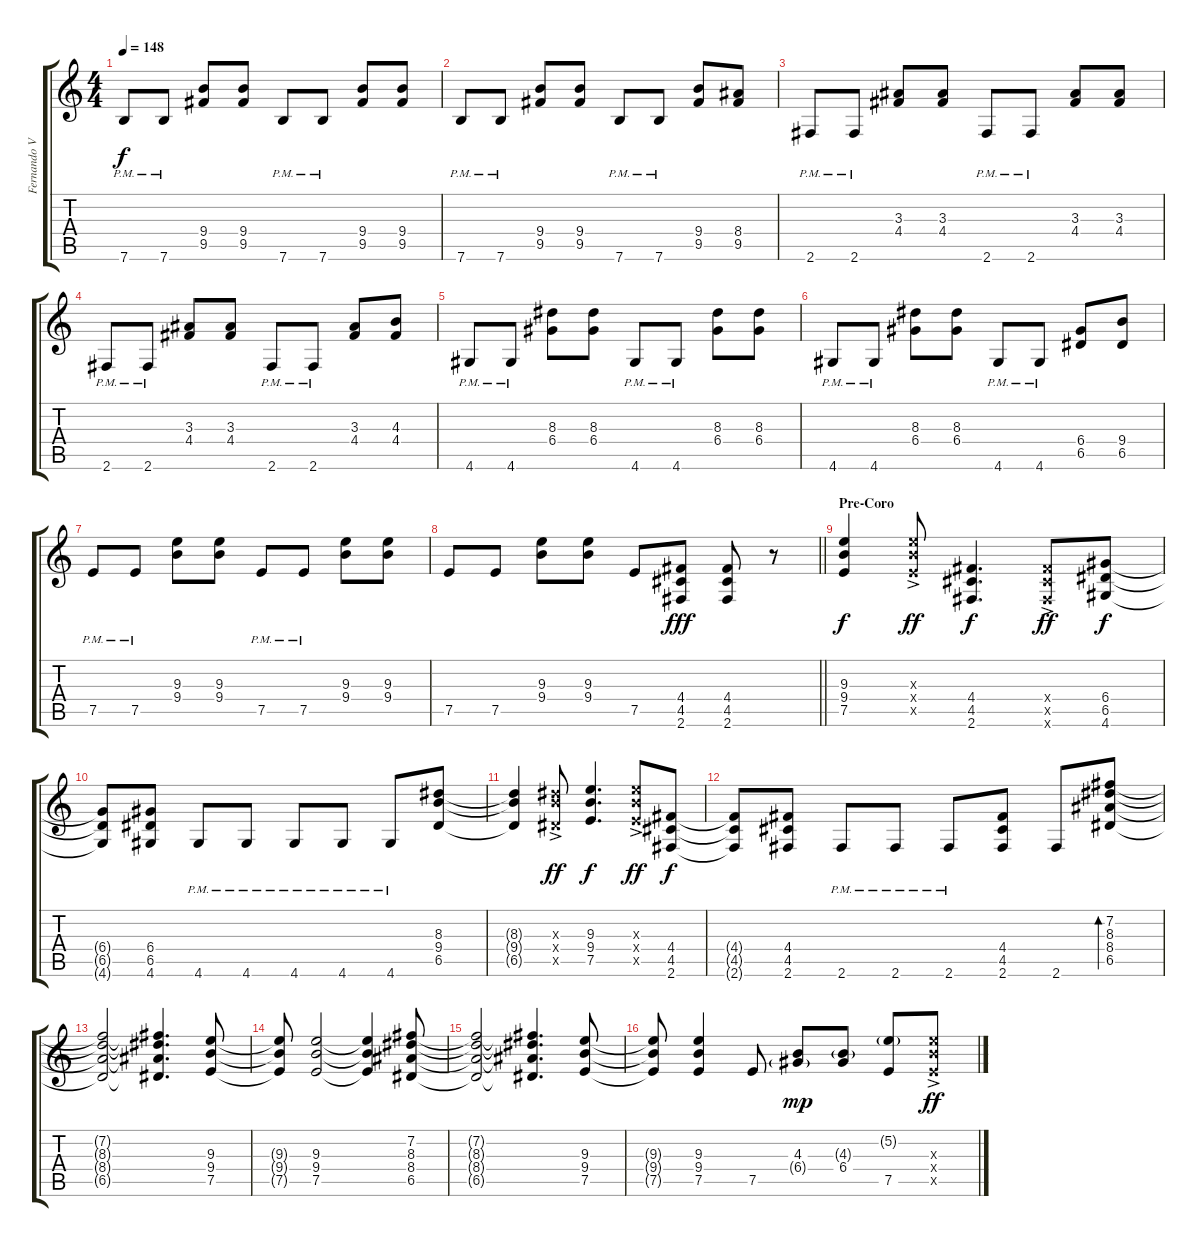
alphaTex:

\track ("Fernando Vallin" "Fernando V") {instrument distortionguitar}
\staff {score tabs}
\tuning (E4 B3 G3 D3 A2 E2) {hide}
\ts (4 4)
\tempo 148
\clef g2
\ks c
7.6{pm}.8{dy f} 7.6{pm}.8 (9.4 9.5).8 (9.4 9.5).8 7.6{pm}.8 7.6{pm}.8 (9.4 9.5).8 (9.4 9.5).8 |
7.6{pm}.8 7.6{pm}.8 (9.4 9.5).8 (9.4 9.5).8 7.6{pm}.8 7.6{pm}.8 (9.4 9.5).8 (8.4 9.5).8 |
2.6{pm}.8 2.6{pm}.8 (3.3 4.4).8 (3.3 4.4).8 2.6{pm}.8 2.6{pm}.8 (3.3 4.4).8 (3.3 4.4).8 |
2.6{pm}.8 2.6{pm}.8 (3.3 4.4).8 (3.3 4.4).8 2.6{pm}.8 2.6{pm}.8 (3.3 4.4).8 (4.3 4.4).8 |
4.6{pm}.8 4.6{pm}.8 (8.3 6.4).8 (8.3 6.4).8 4.6{pm}.8 4.6{pm}.8 (8.3 6.4).8 (8.3 6.4).8 |
4.6{pm}.8 4.6{pm}.8 (8.3 6.4).8 (8.3 6.4).8 4.6{pm}.8 4.6{pm}.8 (6.4 6.5).8 (9.4 6.5).8 |
7.5{pm}.8 7.5{pm}.8 (9.3 9.4).8 (9.3 9.4).8 7.5{pm}.8 7.5{pm}.8 (9.3 9.4).8 (9.3 9.4).8 |
\barLineRight lightlight
7.5.8 7.5.8 (9.3 9.4).8 (9.3 9.4).8 7.5.8 (4.4 4.5 2.6).8{dy fff} (4.4 4.5 2.6).8 r.8 |
\section ("" "Pre-Coro")
(9.3 9.4 7.5).4{dy f} (9.3{x} 9.4{ac x} 7.5{ac x}).8{dy ff} (4.4 4.5 2.6).4{d dy f} (4.4{ac x} 4.5{ac x} 2.6{x}).8{dy ff} (6.4 6.5 4.6).8{dy f} |
(6.4{t} 6.5{t} 4.6{t}).8 (6.4 6.5 4.6).8 4.6{pm}.8 4.6{pm}.8 4.6{pm}.8 4.6{pm}.8 4.6{pm}.8 (8.3 9.4 6.5).8 |
(8.3{t} 9.4{t} 6.5{t}).4 (8.3{ac x} 9.4{ac x} 6.5{x}).8{dy ff} (9.3 9.4 7.5).4{d dy f} (9.3{ac x} 9.4{ac x} 7.5{x}).8{dy ff} (4.4 4.5 2.6).8{dy f} |
(4.4{t} 4.5{t} 2.6{t}).8 (4.4 4.5 2.6).8 2.6{pm}.8 2.6{pm}.8 2.6{pm}.8 (4.4 4.5 2.6).8 2.6.8 (7.2 8.3 8.4 6.5).8{bd 240} |
(7.2{t} 8.3{t} 8.4{t} 6.5{t}).2 (7.2{t} 8.3{t} 8.4{t} 6.5{t}).4{d} (9.3 9.4 7.5).8 |
(9.3{t} 9.4{t} 7.5{t}).8 (9.3 9.4 7.5).2 (9.3{t} 9.4{t} 7.5{t}).4 (7.2 8.3 8.4 6.5).8 |
(7.2{t} 8.3{t} 8.4{t} 6.5{t}).2 (7.2{t} 8.3{t} 8.4{t} 6.5{t}).4{d} (9.3 9.4 7.5).8 |
(9.3{t} 9.4{t} 7.5{t}).8 (9.3 9.4 7.5).4 7.5.8 (4.3 6.4{g}).8{dy mp} (4.3{g} 6.4).8 (5.2{g} 7.5).8 (9.3{x} 9.4{ac x} 7.5{ac x}).8{dy ff}
